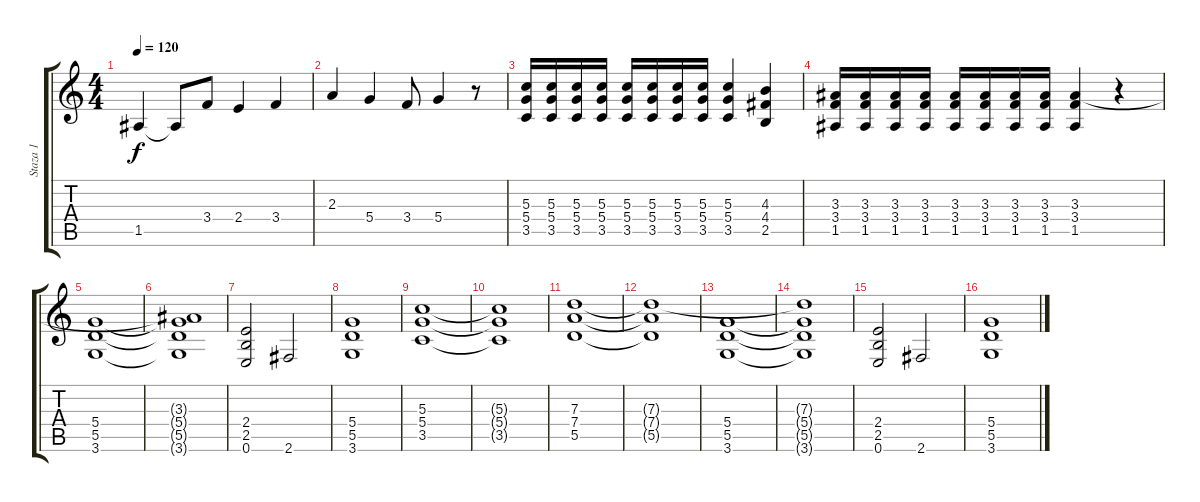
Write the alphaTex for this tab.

\track ("Staza 1" "Staza 1") {instrument distortionguitar}
\staff {score tabs}
\tuning (E4 B3 G3 D3 A2 E2) {hide}
\ts (4 4)
\tempo 120
\clef g2
\ks c
1.5{t}.4{dy f} 1.5{t}.8 3.4.8 2.4.4 3.4.4 |
2.3.4 5.4.4 3.4.8 5.4.4 r.8 |
(5.3 5.4 3.5).16 (5.3 5.4 3.5).16 (5.3 5.4 3.5).16 (5.3 5.4 3.5).16 (5.3 5.4 3.5).16 (5.3 5.4 3.5).16 (5.3 5.4 3.5).16 (5.3 5.4 3.5).16 (5.3 5.4 3.5).4 (4.3 4.4 2.5).4 |
(3.3 3.4 1.5).16 (3.3 3.4 1.5).16 (3.3 3.4 1.5).16 (3.3 3.4 1.5).16 (3.3 3.4 1.5).16 (3.3 3.4 1.5).16 (3.3 3.4 1.5).16 (3.3 3.4 1.5).16 (3.3 3.4 1.5).4 r.4 |
(5.4 5.5 3.6).1{volume 8} |
(3.3{t} 5.4{t} 5.5{t} 3.6{t}).1 |
(2.4 2.5 0.6).2 2.6.2 |
(5.4 5.5 3.6).1 |
(5.3 5.4 3.5).1 |
(5.3{t} 5.4{t} 3.5{t}).1 |
(7.3 7.4 5.5).1 |
(7.3{t} 7.4{t} 5.5{t}).1 |
(5.4 5.5 3.6).1{volume 8} |
(7.3{t} 5.4{t} 5.5{t} 3.6{t}).1 |
(2.4 2.5 0.6).2 2.6.2 |
(5.4 5.5 3.6).1
